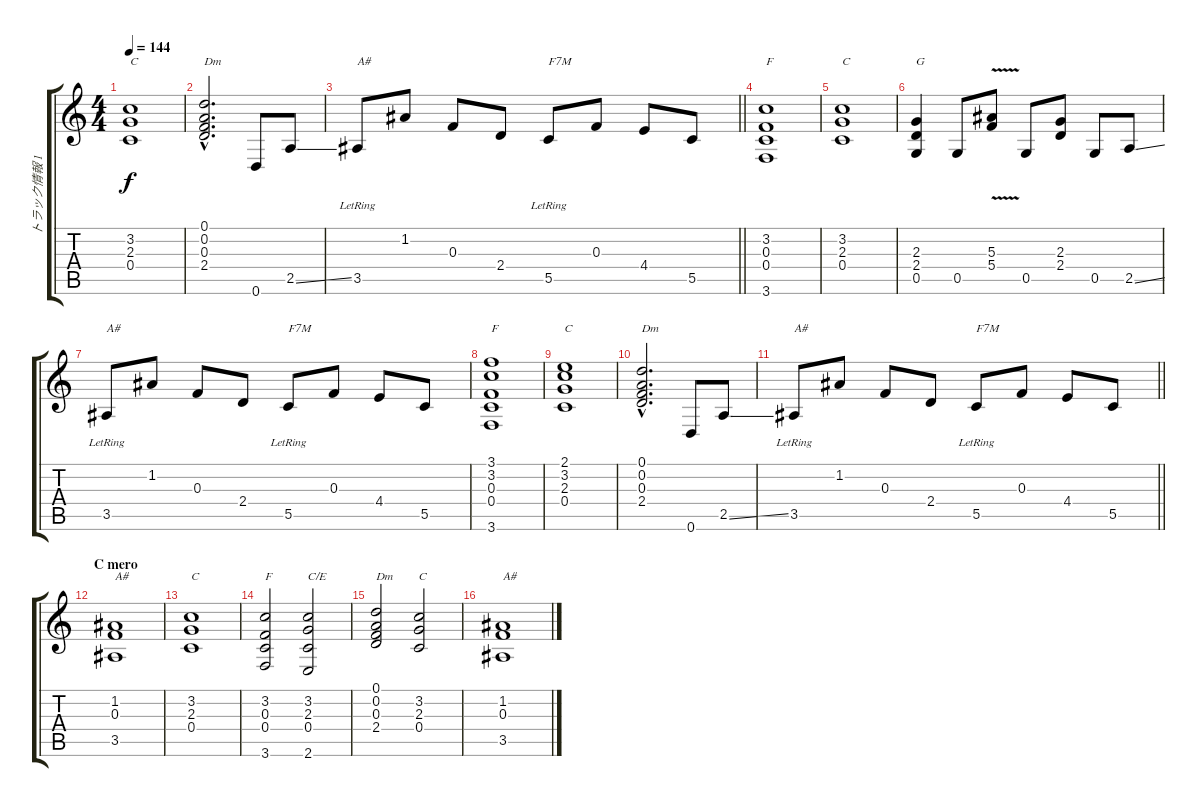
\track ("トラック情報 1" "トラック情報 1") {instrument distortionguitar}
\staff {score tabs}
\tuning (D4 A3 F3 C3 G2 D2) {hide}
\ts (4 4)
\tempo 144
\clef g2
\ks c
(3.2 2.3 0.4).1{txt "C" dy f} |
(0.1{hac} 0.2{hac} 0.3{hac} 2.4{hac}).2{d txt "Dm"} 0.6.8 2.5{ss}.8 |
\barLineRight lightlight
3.5{lr}.8{txt "A#"} 1.2.8 0.3.8 2.4.8 5.5{lr}.8{txt "F7M"} 0.3.8 4.4.8 5.5.8 |
(3.2 0.3 0.4 3.6).1{txt "F"} |
(3.2 2.3 0.4).1{txt "C"} |
(2.3 2.4 0.5).4{txt "G"} 0.5.8 (5.3{v} 5.4{v}).8 0.5.8 (2.3 2.4).8 0.5.8 2.5{ss}.8 |
3.5{lr}.8{txt "A#"} 1.2.8 0.3.8 2.4.8 5.5{lr}.8{txt "F7M"} 0.3.8 4.4.8 5.5.8 |
(3.1 3.2 0.3 0.4 3.6).1{txt "F"} |
(2.1 3.2 2.3 0.4).1{txt "C"} |
(0.1{hac} 0.2{hac} 0.3{hac} 2.4{hac}).2{d txt "Dm"} 0.6.8 2.5{ss}.8 |
\barLineRight lightlight
3.5{lr}.8{txt "A#"} 1.2.8 0.3.8 2.4.8 5.5{lr}.8{txt "F7M"} 0.3.8 4.4.8 5.5.8 |
\section ("" "C mero")
(1.2 0.3 3.5).1{txt "A#"} |
(3.2 2.3 0.4).1{txt "C"} |
(3.2 0.3 0.4 3.6).2{txt "F"} (3.2 2.3 0.4 2.6).2{txt "C/E"} |
(0.1 0.2 0.3 2.4).2{txt "Dm"} (3.2 2.3 0.4).2{txt "C"} |
(1.2 0.3 3.5).1{txt "A#"}
